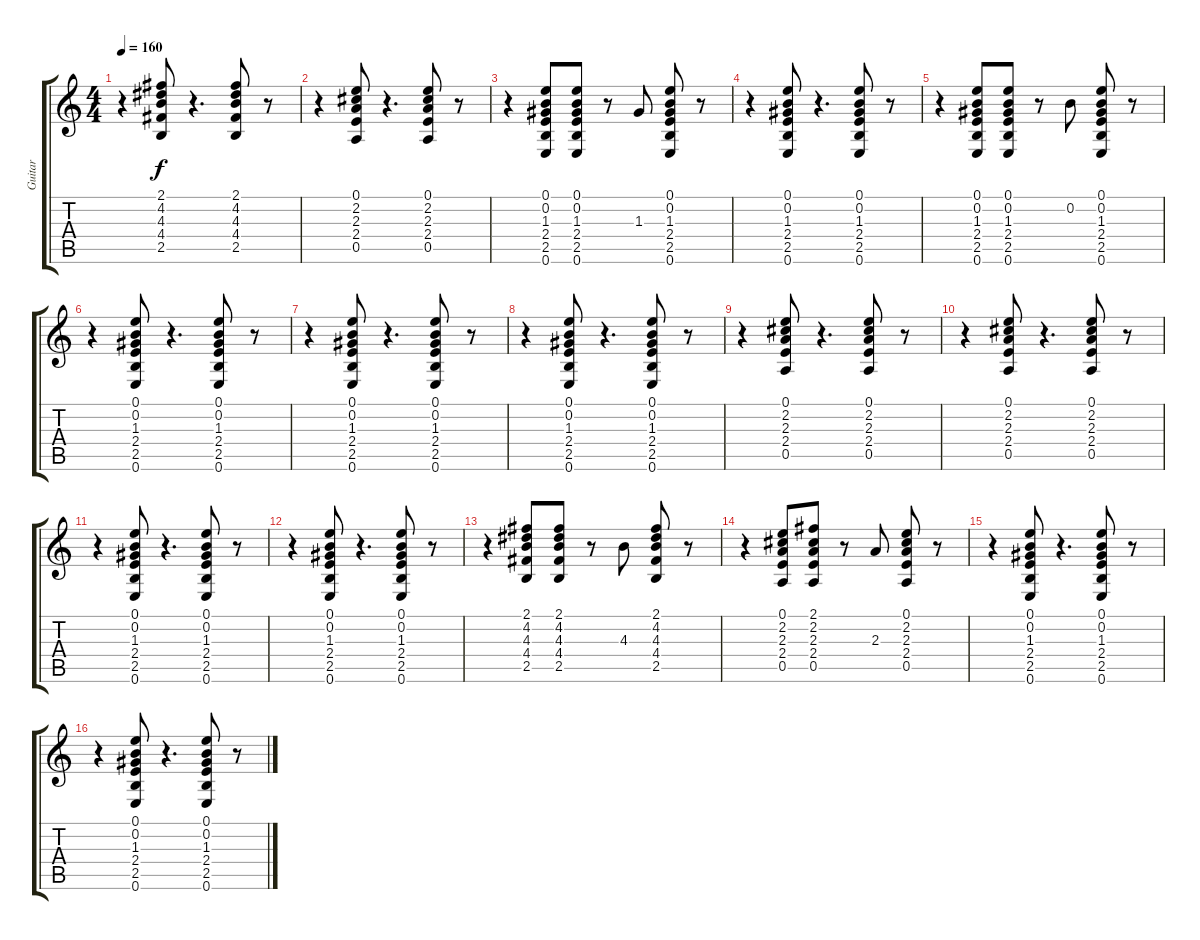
\track ("Guitar  " "Guitar  ") {instrument electricguitarclean}
\staff {score tabs}
\tuning (E4 B3 G3 D3 A2 E2) {hide}
\ts (4 4)
\tempo 160
\clef g2
\ks c
r.4{dy f} (2.1 4.2 4.3 4.4 2.5).8 r.4{d} (2.1 4.2 4.3 4.4 2.5).8 r.8 |
r.4 (0.1 2.2 2.3 2.4 0.5).8 r.4{d} (0.1 2.2 2.3 2.4 0.5).8 r.8 |
r.4 (0.1 0.2 1.3 2.4 2.5 0.6).8 (0.1 0.2 1.3 2.4 2.5 0.6).8 r.8 1.3.8 (0.1 0.2 1.3 2.4 2.5 0.6).8 r.8 |
r.4 (0.1 0.2 1.3 2.4 2.5 0.6).8 r.4{d} (0.1 0.2 1.3 2.4 2.5 0.6).8 r.8 |
r.4 (0.1 0.2 1.3 2.4 2.5 0.6).8 (0.1 0.2 1.3 2.4 2.5 0.6).8 r.8 0.2.8 (0.1 0.2 1.3 2.4 2.5 0.6).8 r.8 |
r.4 (0.1 0.2 1.3 2.4 2.5 0.6).8 r.4{d} (0.1 0.2 1.3 2.4 2.5 0.6).8 r.8 |
r.4 (0.1 0.2 1.3 2.4 2.5 0.6).8 r.4{d} (0.1 0.2 1.3 2.4 2.5 0.6).8 r.8 |
r.4 (0.1 0.2 1.3 2.4 2.5 0.6).8 r.4{d} (0.1 0.2 1.3 2.4 2.5 0.6).8 r.8 |
r.4 (0.1 2.2 2.3 2.4 0.5).8 r.4{d} (0.1 2.2 2.3 2.4 0.5).8 r.8 |
r.4 (0.1 2.2 2.3 2.4 0.5).8 r.4{d} (0.1 2.2 2.3 2.4 0.5).8 r.8 |
r.4 (0.1 0.2 1.3 2.4 2.5 0.6).8 r.4{d} (0.1 0.2 1.3 2.4 2.5 0.6).8 r.8 |
r.4 (0.1 0.2 1.3 2.4 2.5 0.6).8 r.4{d} (0.1 0.2 1.3 2.4 2.5 0.6).8 r.8 |
r.4 (2.1 4.2 4.3 4.4 2.5).8 (2.1 4.2 4.3 4.4 2.5).8 r.8 4.3.8 (2.1 4.2 4.3 4.4 2.5).8 r.8 |
r.4 (0.1 2.2 2.3 2.4 0.5).8 (2.1 2.2 2.3 2.4 0.5).8 r.8 2.3.8 (0.1 2.2 2.3 2.4 0.5).8 r.8 |
r.4 (0.1 0.2 1.3 2.4 2.5 0.6).8 r.4{d} (0.1 0.2 1.3 2.4 2.5 0.6).8 r.8 |
r.4 (0.1 0.2 1.3 2.4 2.5 0.6).8 r.4{d} (0.1 0.2 1.3 2.4 2.5 0.6).8 r.8
